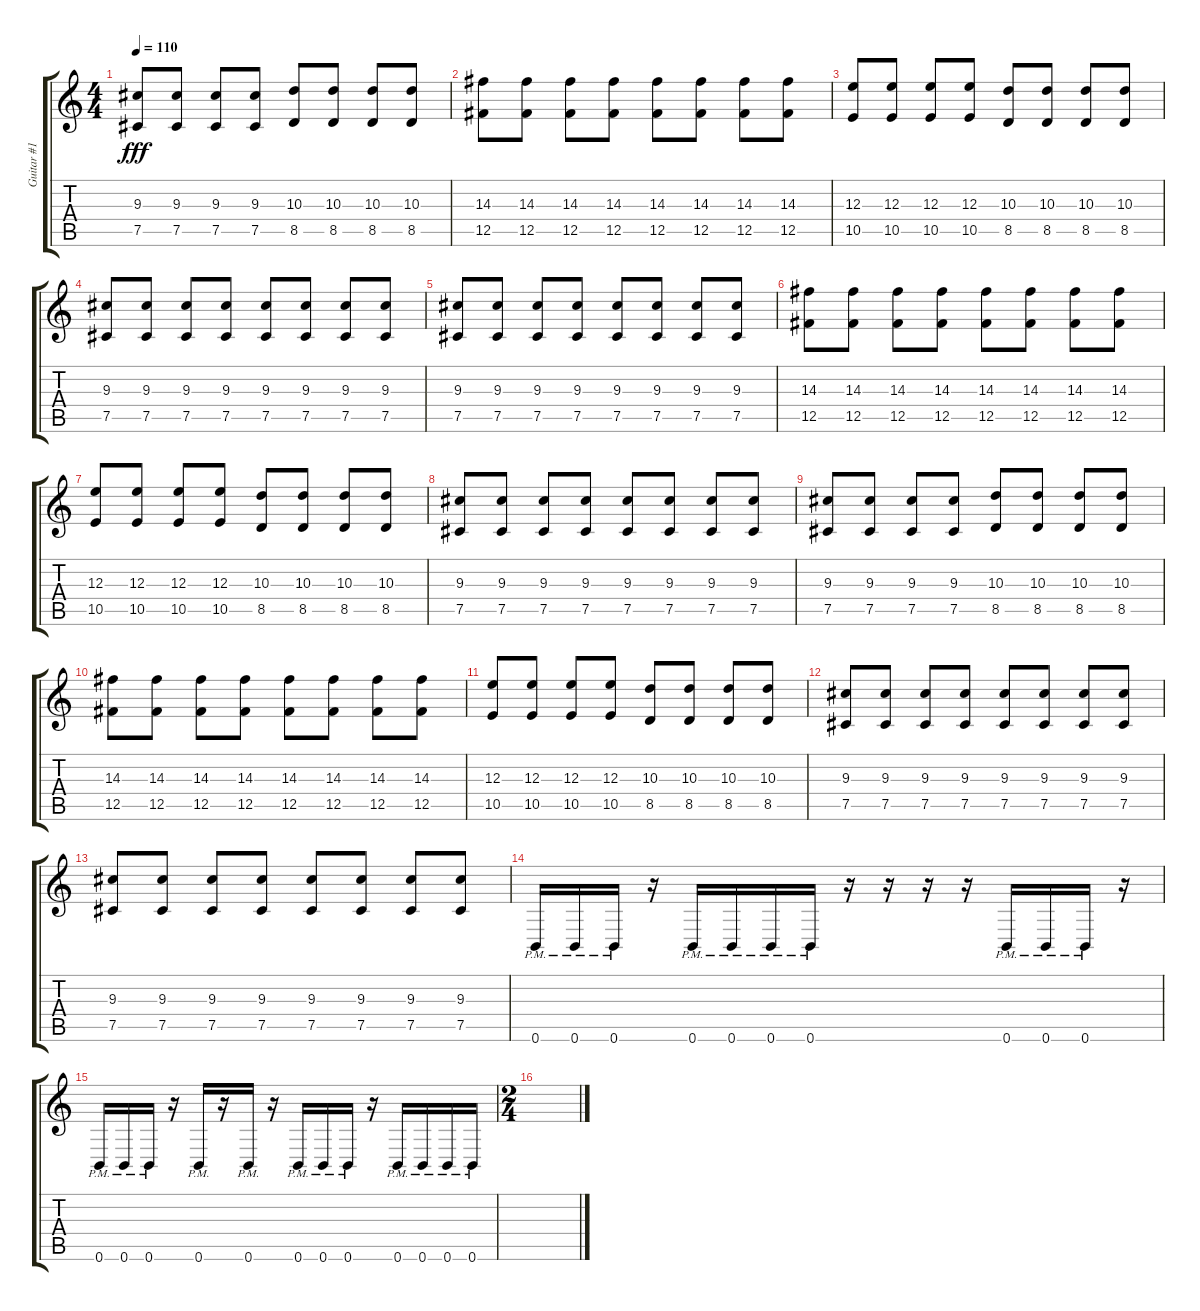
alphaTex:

\track ("Guitar #1" "Guitar #1") {instrument overdrivenguitar}
\staff {score tabs}
\tuning (Db4 Ab3 E3 B2 Gb2 B1) {hide}
\ts (4 4)
\tempo 110
\clef g2
\ks c
(9.3 7.5).8{dy fff} (9.3 7.5).8 (9.3 7.5).8 (9.3 7.5).8 (10.3 8.5).8 (10.3 8.5).8 (10.3 8.5).8 (10.3 8.5).8 |
(14.3 12.5).8 (14.3 12.5).8 (14.3 12.5).8 (14.3 12.5).8 (14.3 12.5).8 (14.3 12.5).8 (14.3 12.5).8 (14.3 12.5).8 |
(12.3 10.5).8 (12.3 10.5).8 (12.3 10.5).8 (12.3 10.5).8 (10.3 8.5).8 (10.3 8.5).8 (10.3 8.5).8 (10.3 8.5).8 |
(9.3 7.5).8 (9.3 7.5).8 (9.3 7.5).8 (9.3 7.5).8 (9.3 7.5).8 (9.3 7.5).8 (9.3 7.5).8 (9.3 7.5).8 |
(9.3 7.5).8 (9.3 7.5).8 (9.3 7.5).8 (9.3 7.5).8 (9.3 7.5).8 (9.3 7.5).8 (9.3 7.5).8 (9.3 7.5).8 |
(14.3 12.5).8 (14.3 12.5).8 (14.3 12.5).8 (14.3 12.5).8 (14.3 12.5).8 (14.3 12.5).8 (14.3 12.5).8 (14.3 12.5).8 |
(12.3 10.5).8 (12.3 10.5).8 (12.3 10.5).8 (12.3 10.5).8 (10.3 8.5).8 (10.3 8.5).8 (10.3 8.5).8 (10.3 8.5).8 |
(9.3 7.5).8 (9.3 7.5).8 (9.3 7.5).8 (9.3 7.5).8 (9.3 7.5).8 (9.3 7.5).8 (9.3 7.5).8 (9.3 7.5).8 |
(9.3 7.5).8 (9.3 7.5).8 (9.3 7.5).8 (9.3 7.5).8 (10.3 8.5).8 (10.3 8.5).8 (10.3 8.5).8 (10.3 8.5).8 |
(14.3 12.5).8 (14.3 12.5).8 (14.3 12.5).8 (14.3 12.5).8 (14.3 12.5).8 (14.3 12.5).8 (14.3 12.5).8 (14.3 12.5).8 |
(12.3 10.5).8 (12.3 10.5).8 (12.3 10.5).8 (12.3 10.5).8 (10.3 8.5).8 (10.3 8.5).8 (10.3 8.5).8 (10.3 8.5).8 |
(9.3 7.5).8 (9.3 7.5).8 (9.3 7.5).8 (9.3 7.5).8 (9.3 7.5).8 (9.3 7.5).8 (9.3 7.5).8 (9.3 7.5).8 |
(9.3 7.5).8 (9.3 7.5).8 (9.3 7.5).8 (9.3 7.5).8 (9.3 7.5).8 (9.3 7.5).8 (9.3 7.5).8 (9.3 7.5).8 |
0.6{pm}.16 0.6{pm}.16 0.6{pm}.16 r.16 0.6{pm}.16 0.6{pm}.16 0.6{pm}.16 0.6{pm}.16 r.16 r.16 r.16 r.16 0.6{pm}.16 0.6{pm}.16 0.6{pm}.16 r.16 |
0.6{pm}.16 0.6{pm}.16 0.6{pm}.16 r.16 0.6{pm}.16 r.16 0.6{pm}.16 r.16 0.6{pm}.16 0.6{pm}.16 0.6{pm}.16 r.16 0.6{pm}.16 0.6{pm}.16 0.6{pm}.16 0.6{pm}.16 |
\ts (2 4)
